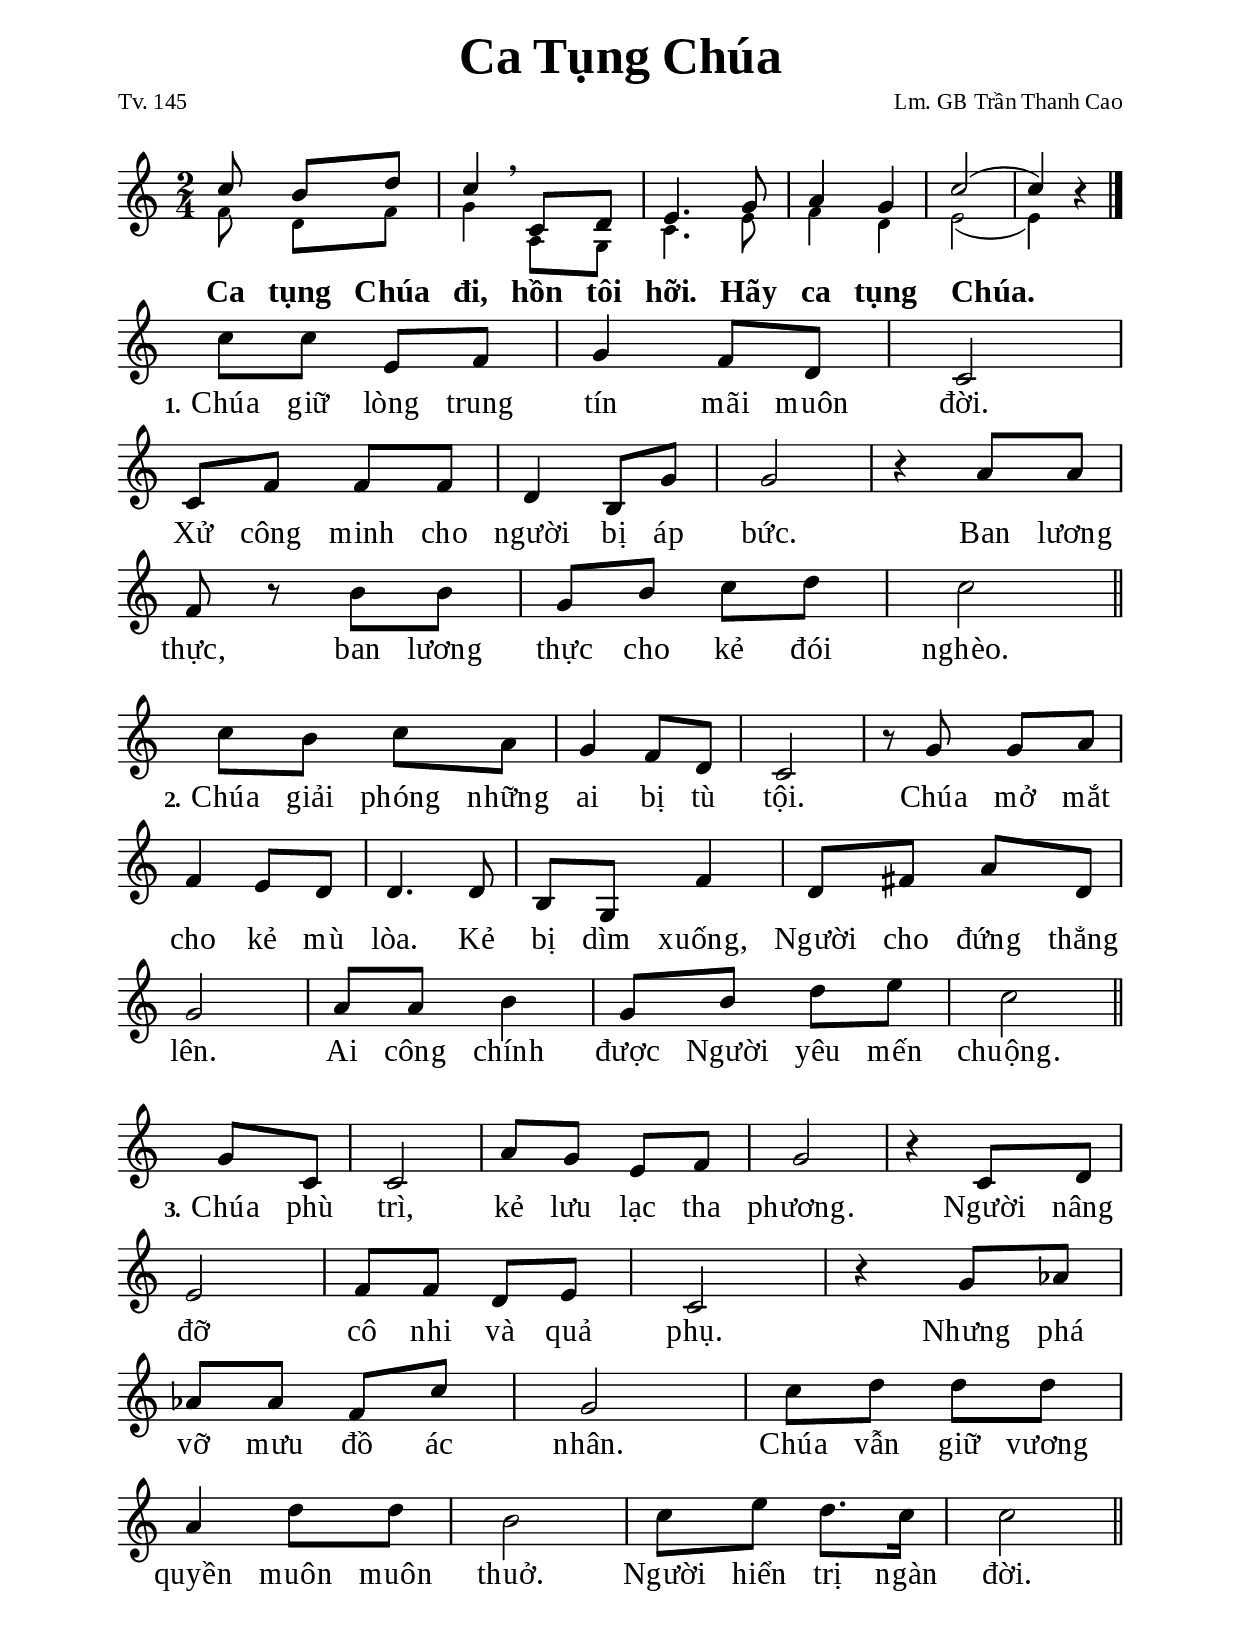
% Cài đặt chung
\version "2.20.0"
\include "english.ly"

\header {
  title = \markup { \fontsize #3 "Ca Tụng Chúa" }
  poet = "Tv. 145"
  composer = "Lm. GB Trần Thanh Cao"
  arranger = " "
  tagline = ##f
}

\paper {
  #(set-paper-size "a4")
  top-margin = 10\mm
  bottom-margin = 10\mm
  left-margin = 20\mm
  right-margin = 20\mm
  indent = #0
  #(define fonts
    (make-pango-font-tree
      "Liberation Serif"
      "Liberation Serif"
      "Liberation Serif"
      (/ 20 20)))
  page-count = #1
}

% Nhạc điệp khúc
nhacDiepKhucSop = \relative c'' {
  \partial 4. c8 b d |
  c4 \breathe c,8 d |
  e4. g8 |
  a4 g |
  c2 ( |
  c4) r \bar "|."
}

nhacDiepKhucBass = \relative c' {
  \partial 4. f8 d f |
  g4 a,8 g |
  c4. e8 |
  f4 d |
  e2 ( |
  e4) r
}

% Nhạc phiên khúc
nhacPhienKhucMot = \relative c'' {
  c8 c e, f |
  g4 f8 d |
  c2 |
  c8 f f f |
  d4 b8 g' |
  g2 |
  r4 a8 a |
  f r b b |
  g b c d |
  c2 \bar "||"
}

nhacPhienKhucHai = \relative c'' {
  c8 b c a |
  g4 f8 d |
  c2 |
  r8 g' g a |
  f4 e8 d |
  d4. d8 |
  b g f'4 |
  d8 fs a d, |
  g2 |
  a8 a b4 |
  g8 b d e |
  c2 \bar "||"
}

nhacPhienKhucBa = \relative c'' {
  \partial 4 g8 c, |
  c2 |
  a'8 g e f |
  g2 |
  r4 c,8 d |
  e2 |
  f8 f d e |
  c2 |
  r4 g'8 af |
  af af f c' |
  g2 |
  c8 d d d |
  a4 d8 d |
  b2 |
  c8 e d8. c16 |
  c2 \bar "||"
}

% Lời điệp khúc
loiDiepKhuc = \lyricmode {
  Ca tụng Chúa đi, hồn tôi hỡi.
  Hãy ca tụng Chúa.
}

% Lời phiên khúc
loiPhienKhucMot = \lyricmode {
  \set stanza = #"1."
  Chúa giữ lòng trung tín mãi muôn đời.
  Xử công minh cho người bị áp bức.
  Ban lương thực, ban lương thực cho kẻ đói nghèo.
}

loiPhienKhucHai = \lyricmode {
  \set stanza = #"2."
  Chúa giải phóng những ai bị tù tội.
  Chúa mở mắt cho kẻ mù lòa.
  Kẻ bị dìm xuống, Người cho đứng thẳng lên.
  Ai công chính được Người yêu mến chuộng.
}

loiPhienKhucBa = \lyricmode {
  \set stanza = #"3."
  Chúa phù trì, kẻ lưu lạc tha phương.
  Người nâng đỡ cô nhi và quả phụ.
  Nhưng phá vỡ mưu đồ ác nhân.
  Chúa vẫn giữ vương quyền muôn muôn thuở.
  Người hiển trị ngàn đời.
}

% Dàn trang
\score {
  \new ChoirStaff <<
    \new Staff = diepKhuc \with {
        \consists "Merge_rests_engraver"
        \magnifyStaff #(magstep +1)
      }
      <<
      \new Voice = beSop {
        \voiceOne \key c \major \time 2/4 \nhacDiepKhucSop
      }
      \new Voice = beBas {
        \override NoteHead.font-size = #-2
        \voiceTwo \key c \major \time 2/4 \nhacDiepKhucBass
      }
    >>
    \new Lyrics \lyricsto beSop \loiDiepKhuc
  >>
  \layout {
    ragged-last = ##f
    \override Lyrics.LyricText.font-series = #'bold
    \override Lyrics.LyricText.font-size = #+3
    \override Lyrics.LyricSpace.minimum-distance = #2.2
    \override Score.BarNumber.break-visibility = ##(#f #f #f)
    \override Score.SpacingSpanner.uniform-stretching = ##t
  }
}

\score {
  \new ChoirStaff <<
    \new Staff = phienKhuc \with {
        \magnifyStaff #(magstep +1)
      }
      <<
      \new Voice = beSop {
        \key c \major \time 2/4 \nhacPhienKhucMot
      }
    >>
    \new Lyrics \lyricsto beSop \loiPhienKhucMot
  >>
  \layout {
    \override Staff.TimeSignature.transparent = ##t
    \override Lyrics.LyricText.font-size = #+3
    \override Lyrics.LyricSpace.minimum-distance = #2.5
    \override Score.BarNumber.break-visibility = ##(#f #f #f)
    \override Score.SpacingSpanner.uniform-stretching = ##t
  }
}

\score {
  \new ChoirStaff <<
    \new Staff = phienKhuc \with {
        \magnifyStaff #(magstep +1)
      }
      <<
      \new Voice = beSop {
        \key c \major \time 2/4 \nhacPhienKhucHai
      }
    >>
    \new Lyrics \lyricsto beSop \loiPhienKhucHai
  >>
  \layout {
    \override Staff.TimeSignature.transparent = ##t
    \override Lyrics.LyricText.font-size = #+3
    \override Lyrics.LyricSpace.minimum-distance = #2.5
    \override Score.BarNumber.break-visibility = ##(#f #f #f)
    \override Score.SpacingSpanner.uniform-stretching = ##t
  }
}

\score {
  \new ChoirStaff <<
    \new Staff = phienKhuc \with {
        \magnifyStaff #(magstep +1)
      }
      <<
      \new Voice = beSop {
        \key c \major \time 2/4 \nhacPhienKhucBa
      }
    >>
    \new Lyrics \lyricsto beSop \loiPhienKhucBa
  >>
  \layout {
    \override Staff.TimeSignature.transparent = ##t
    \override Lyrics.LyricText.font-size = #+3
    \override Lyrics.LyricSpace.minimum-distance = #2.5
    \override Score.BarNumber.break-visibility = ##(#f #f #f)
    \override Score.SpacingSpanner.uniform-stretching = ##t
  }
}
